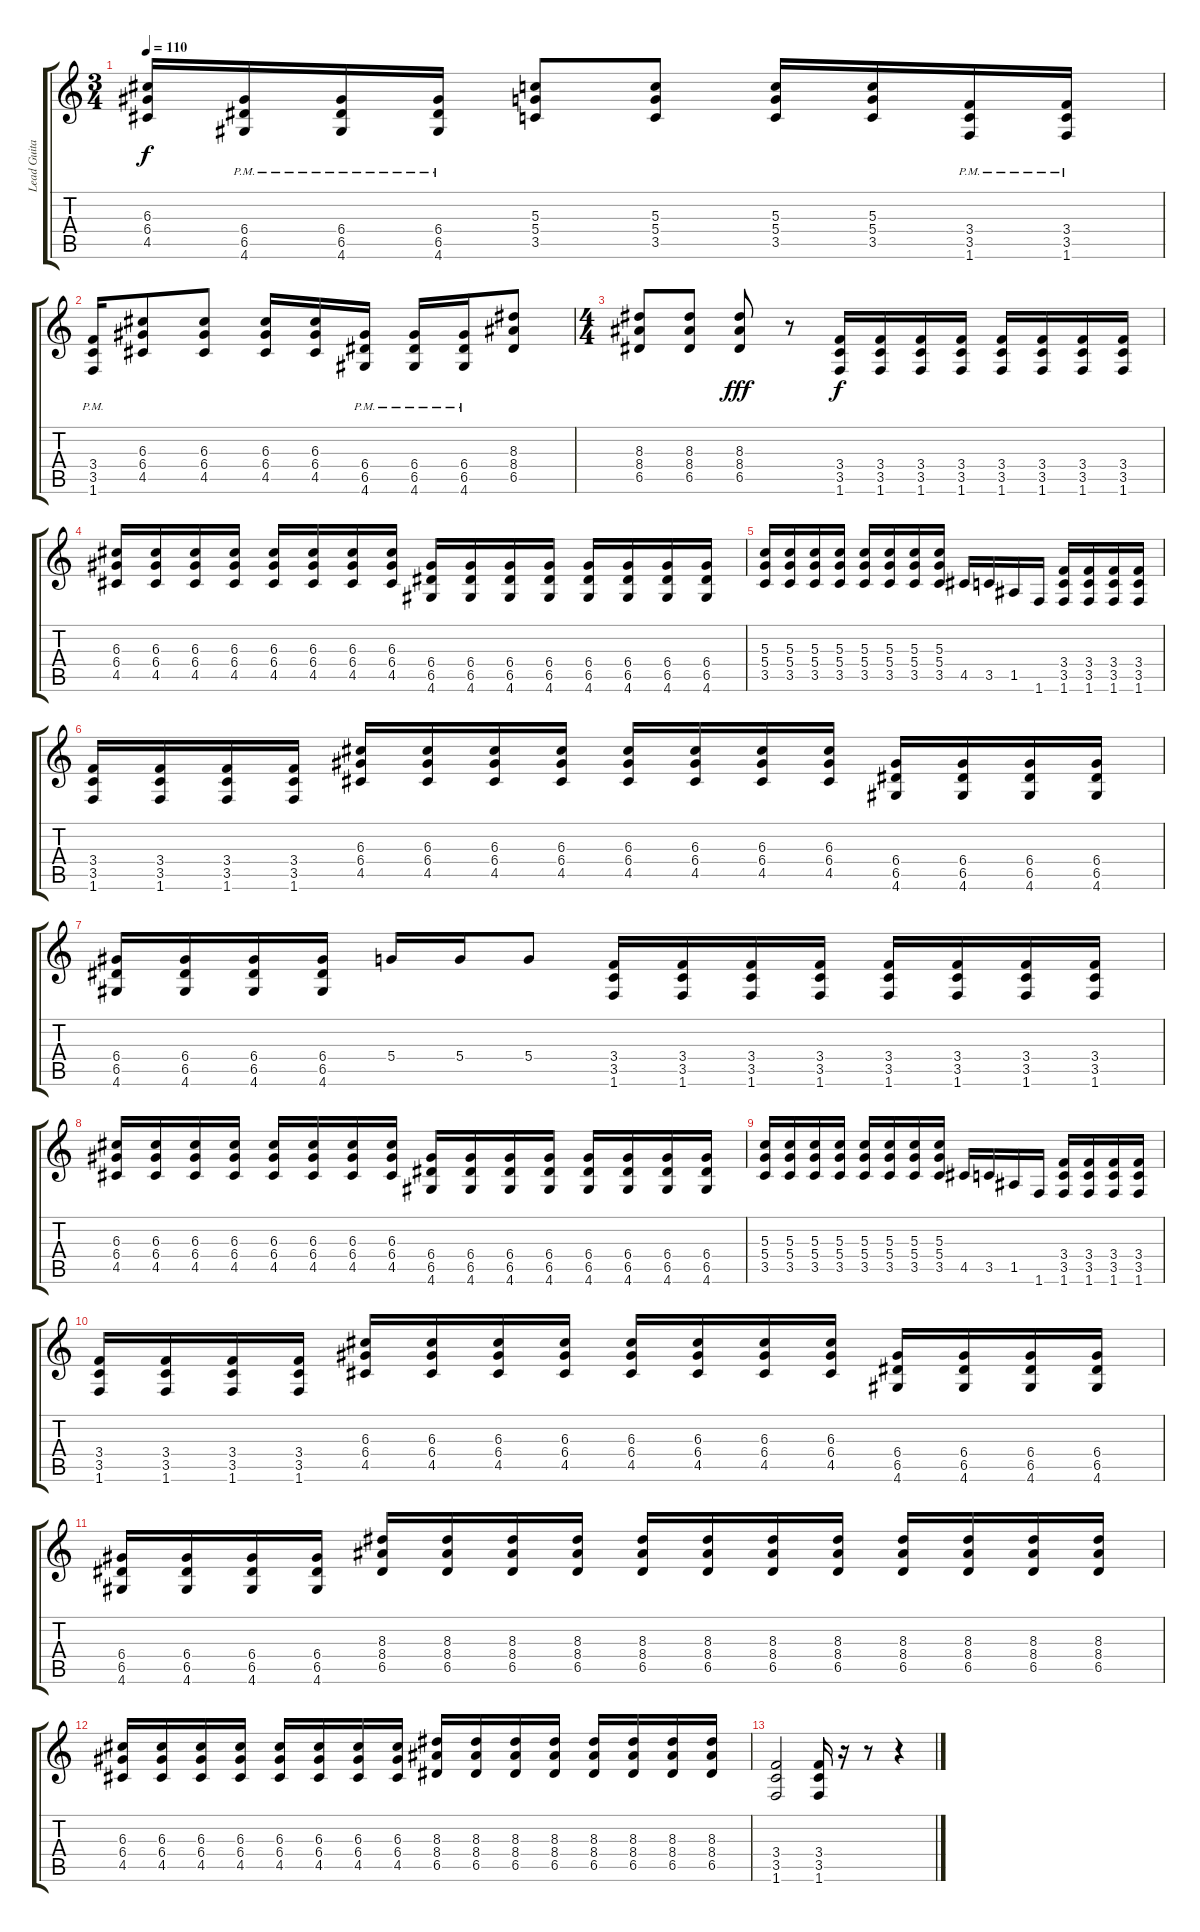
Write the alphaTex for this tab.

\track ("Lead Guitar" "Lead Guita") {instrument distortionguitar}
\staff {score tabs}
\tuning (E4 B3 G3 D3 A2 E2) {hide}
\ts (3 4)
\tempo 110
\clef g2
\ks c
(6.3 6.4 4.5).16{dy f} (6.4{pm} 6.5{pm} 4.6{pm}).16 (6.4{pm} 6.5{pm} 4.6{pm}).16 (6.4{pm} 6.5{pm} 4.6{pm}).16 (5.3 5.4 3.5).8 (5.3 5.4 3.5).8 (5.3 5.4 3.5).16 (5.3 5.4 3.5).16 (3.4{pm} 3.5{pm} 1.6{pm}).16 (3.4{pm} 3.5{pm} 1.6{pm}).16 |
(3.4{pm} 3.5{pm} 1.6{pm}).16 (6.3 6.4 4.5).8 (6.3 6.4 4.5).8 (6.3 6.4 4.5).16 (6.3 6.4 4.5).16 (6.4{pm} 6.5{pm} 4.6{pm}).16 (6.4{pm} 6.5{pm} 4.6{pm}).16 (6.4{pm} 6.5{pm} 4.6{pm}).16 (8.3 8.4 6.5).8 |
\ts (4 4)
(8.3 8.4 6.5).8 (8.3 8.4 6.5).8 (8.3 8.4 6.5).8{dy fff} r.8 (3.4 3.5 1.6).16{dy f} (3.4 3.5 1.6).16 (3.4 3.5 1.6).16 (3.4 3.5 1.6).16 (3.4 3.5 1.6).16 (3.4 3.5 1.6).16 (3.4 3.5 1.6).16 (3.4 3.5 1.6).16 |
(6.3 6.4 4.5).16 (6.3 6.4 4.5).16 (6.3 6.4 4.5).16 (6.3 6.4 4.5).16 (6.3 6.4 4.5).16 (6.3 6.4 4.5).16 (6.3 6.4 4.5).16 (6.3 6.4 4.5).16 (6.4 6.5 4.6).16 (6.4 6.5 4.6).16 (6.4 6.5 4.6).16 (6.4 6.5 4.6).16 (6.4 6.5 4.6).16 (6.4 6.5 4.6).16 (6.4 6.5 4.6).16 (6.4 6.5 4.6).16 |
(5.3 5.4 3.5).16 (5.3 5.4 3.5).16 (5.3 5.4 3.5).16 (5.3 5.4 3.5).16 (5.3 5.4 3.5).16 (5.3 5.4 3.5).16 (5.3 5.4 3.5).16 (5.3 5.4 3.5).16 4.5.16 3.5.16 1.5.16 1.6.16 (3.4 3.5 1.6).16 (3.4 3.5 1.6).16 (3.4 3.5 1.6).16 (3.4 3.5 1.6).16 |
(3.4 3.5 1.6).16 (3.4 3.5 1.6).16 (3.4 3.5 1.6).16 (3.4 3.5 1.6).16 (6.3 6.4 4.5).16 (6.3 6.4 4.5).16 (6.3 6.4 4.5).16 (6.3 6.4 4.5).16 (6.3 6.4 4.5).16 (6.3 6.4 4.5).16 (6.3 6.4 4.5).16 (6.3 6.4 4.5).16 (6.4 6.5 4.6).16 (6.4 6.5 4.6).16 (6.4 6.5 4.6).16 (6.4 6.5 4.6).16 |
(6.4 6.5 4.6).16 (6.4 6.5 4.6).16 (6.4 6.5 4.6).16 (6.4 6.5 4.6).16 5.4.16 5.4.16 5.4.8 (3.4 3.5 1.6).16 (3.4 3.5 1.6).16 (3.4 3.5 1.6).16 (3.4 3.5 1.6).16 (3.4 3.5 1.6).16 (3.4 3.5 1.6).16 (3.4 3.5 1.6).16 (3.4 3.5 1.6).16 |
(6.3 6.4 4.5).16 (6.3 6.4 4.5).16 (6.3 6.4 4.5).16 (6.3 6.4 4.5).16 (6.3 6.4 4.5).16 (6.3 6.4 4.5).16 (6.3 6.4 4.5).16 (6.3 6.4 4.5).16 (6.4 6.5 4.6).16 (6.4 6.5 4.6).16 (6.4 6.5 4.6).16 (6.4 6.5 4.6).16 (6.4 6.5 4.6).16 (6.4 6.5 4.6).16 (6.4 6.5 4.6).16 (6.4 6.5 4.6).16 |
(5.3 5.4 3.5).16 (5.3 5.4 3.5).16 (5.3 5.4 3.5).16 (5.3 5.4 3.5).16 (5.3 5.4 3.5).16 (5.3 5.4 3.5).16 (5.3 5.4 3.5).16 (5.3 5.4 3.5).16 4.5.16 3.5.16 1.5.16 1.6.16 (3.4 3.5 1.6).16 (3.4 3.5 1.6).16 (3.4 3.5 1.6).16 (3.4 3.5 1.6).16 |
(3.4 3.5 1.6).16 (3.4 3.5 1.6).16 (3.4 3.5 1.6).16 (3.4 3.5 1.6).16 (6.3 6.4 4.5).16 (6.3 6.4 4.5).16 (6.3 6.4 4.5).16 (6.3 6.4 4.5).16 (6.3 6.4 4.5).16 (6.3 6.4 4.5).16 (6.3 6.4 4.5).16 (6.3 6.4 4.5).16 (6.4 6.5 4.6).16 (6.4 6.5 4.6).16 (6.4 6.5 4.6).16 (6.4 6.5 4.6).16 |
(6.4 6.5 4.6).16 (6.4 6.5 4.6).16 (6.4 6.5 4.6).16 (6.4 6.5 4.6).16 (8.3 8.4 6.5).16 (8.3 8.4 6.5).16 (8.3 8.4 6.5).16 (8.3 8.4 6.5).16 (8.3 8.4 6.5).16 (8.3 8.4 6.5).16 (8.3 8.4 6.5).16 (8.3 8.4 6.5).16 (8.3 8.4 6.5).16 (8.3 8.4 6.5).16 (8.3 8.4 6.5).16 (8.3 8.4 6.5).16 |
(6.3 6.4 4.5).16 (6.3 6.4 4.5).16 (6.3 6.4 4.5).16 (6.3 6.4 4.5).16 (6.3 6.4 4.5).16 (6.3 6.4 4.5).16 (6.3 6.4 4.5).16 (6.3 6.4 4.5).16 (8.3 8.4 6.5).16 (8.3 8.4 6.5).16 (8.3 8.4 6.5).16 (8.3 8.4 6.5).16 (8.3 8.4 6.5).16 (8.3 8.4 6.5).16 (8.3 8.4 6.5).16 (8.3 8.4 6.5).16 |
(3.4 3.5 1.6).2 (3.4 3.5 1.6).16 r.16 r.8 r.4
